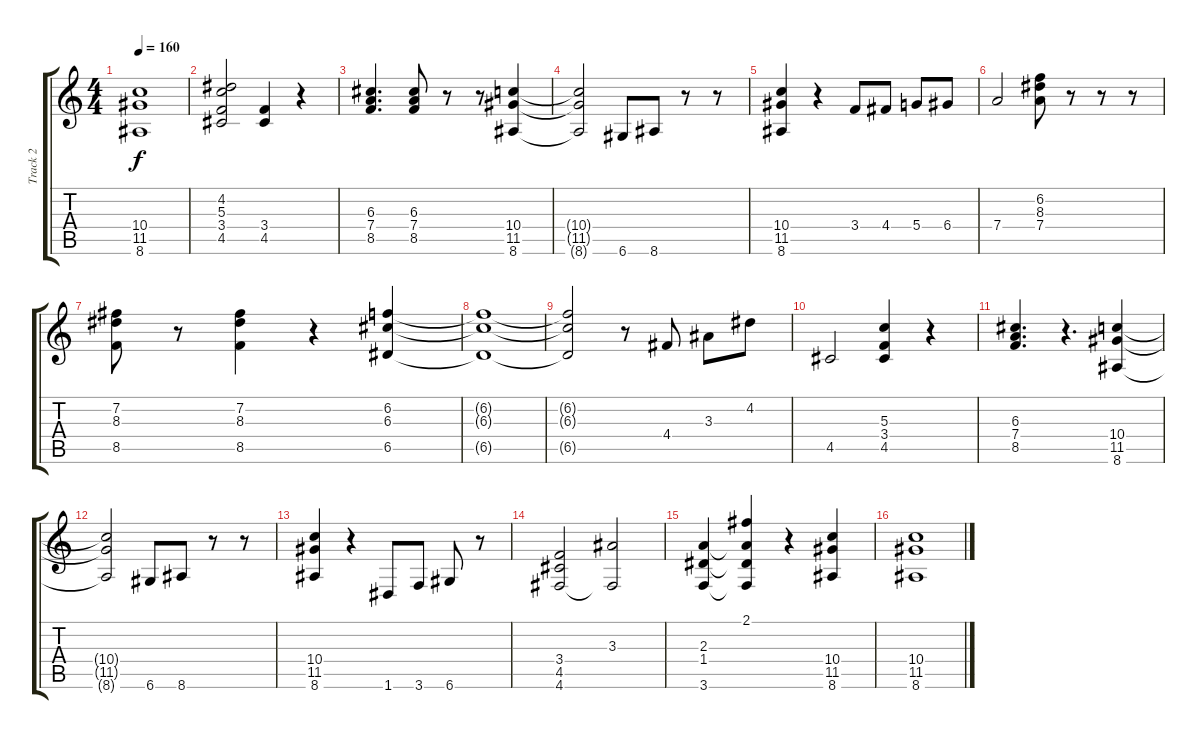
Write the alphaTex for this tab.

\track ("Track 2" "Track 2") {instrument electricguitarjazz}
\staff {score tabs}
\tuning (E4 B3 G3 D3 A2 D2) {hide}
\ts (4 4)
\tempo 160
\clef g2
\ks c
(10.4{t} 11.5{t} 8.6{t}).1{dy f} |
(4.2 5.3 3.4 4.5).2 (3.4 4.5).4 r.4 |
(6.3 7.4 8.5).4{d} (6.3 7.4 8.5).8 r.8 r.8 (10.4 11.5 8.6).4 |
(10.4{t} 11.5{t} 8.6{t}).2 6.6.8 8.6.8 r.8 r.8 |
(10.4 11.5 8.6).4 r.4 3.4.8 4.4.8 5.4.8 6.4.8 |
7.4.2 (6.2 8.3 7.4).8 r.8 r.8 r.8 |
(7.2 8.3 8.5).8 r.8 (7.2 8.3 8.5).4 r.4 (6.2 6.3 6.5).4 |
(6.2{t} 6.3{t} 6.5{t}).1 |
(6.2{t} 6.3{t} 6.5{t}).2 r.8 4.4.8 3.3.8 4.2.8 |
4.5.2 (5.3 3.4 4.5).4 r.4 |
(6.3 7.4 8.5).4{d} r.4{d} (10.4 11.5 8.6).4 |
(10.4{t} 11.5{t} 8.6{t}).2 6.6.8 8.6.8 r.8 r.8 |
(10.4 11.5 8.6).4 r.4 1.6.8 3.6.8 6.6.8 r.8 |
(3.4 4.5 4.6).2 (3.3 4.6{t}).2 |
(2.3 1.4 3.6).4 (2.1 2.3{t} 1.4{t} 3.6{t}).4 r.4 (10.4 11.5 8.6).4 |
(10.4 11.5 8.6).1
